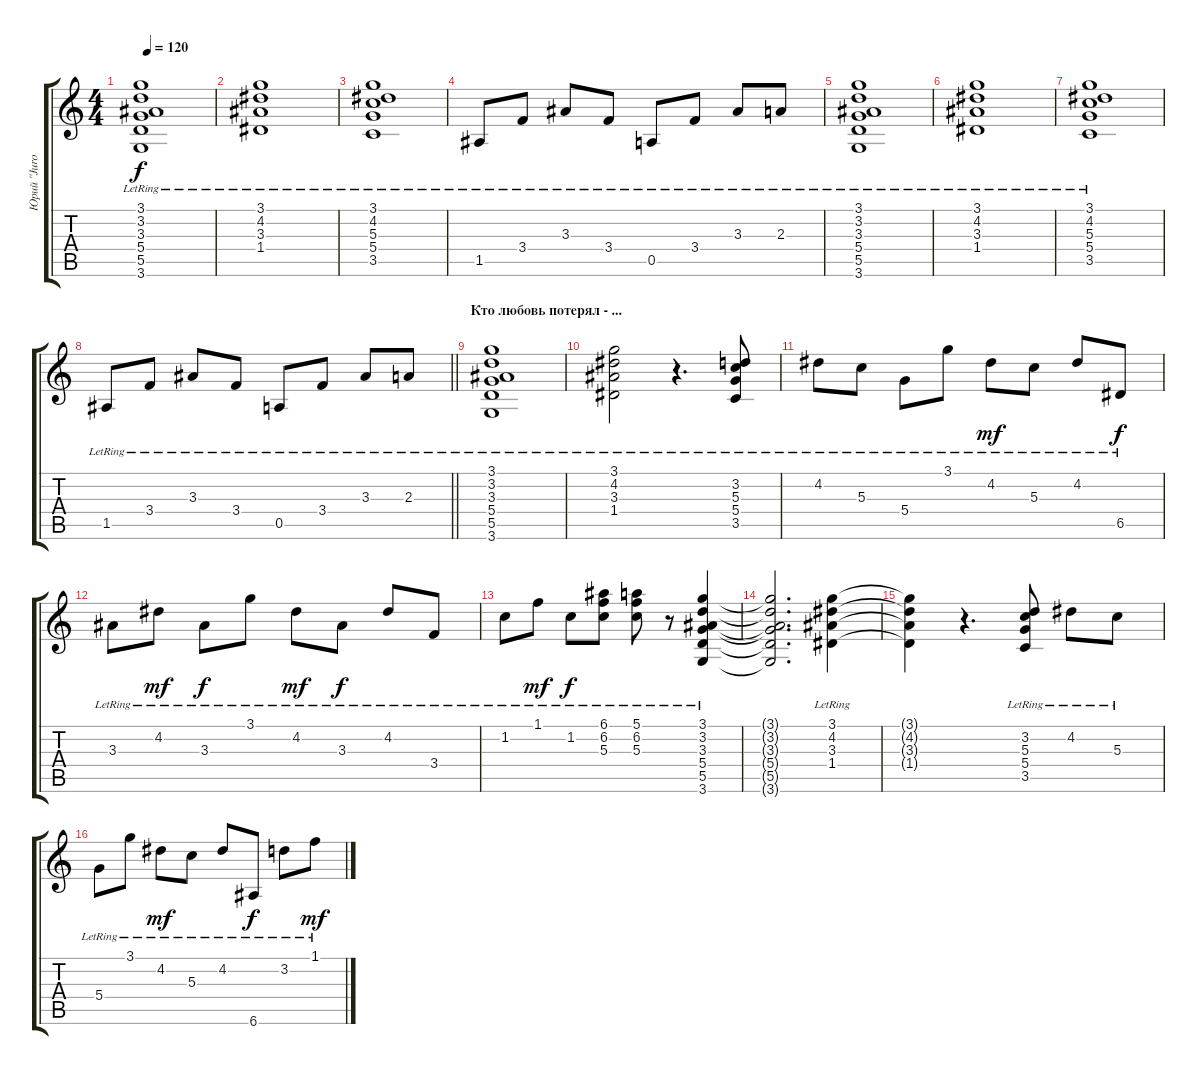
\track ("Юрий \"Juron\" Мелисов       (Гитара)" "Юрий \"Juro") {instrument acousticguitarsteel}
\staff {score tabs}
\tuning (E4 B3 G3 D3 A2 E2) {hide}
\ts (4 4)
\tempo 120
\clef g2
\ks c
(3.1{lr} 3.2{lr} 3.3{lr} 5.4{lr} 5.5{lr} 3.6{lr}).1{dy f} |
(3.1{lr} 4.2{lr} 3.3{lr} 1.4{lr}).1 |
(3.1{lr} 4.2{lr} 5.3{lr} 5.4{lr} 3.5{lr}).1 |
1.5{lr}.8 3.4{lr}.8 3.3{lr}.8 3.4{lr}.8 0.5{lr}.8 3.4{lr}.8 3.3{lr}.8 2.3{lr}.8 |
(3.1{lr} 3.2{lr} 3.3{lr} 5.4{lr} 5.5{lr} 3.6{lr}).1 |
(3.1{lr} 4.2{lr} 3.3{lr} 1.4{lr}).1 |
(3.1{lr} 4.2{lr} 5.3{lr} 5.4{lr} 3.5{lr}).1 |
\barLineRight lightlight
1.5{lr}.8 3.4{lr}.8 3.3{lr}.8 3.4{lr}.8 0.5{lr}.8 3.4{lr}.8 3.3{lr}.8 2.3{lr}.8 |
\section ("" "Кто любовь потерял - ...")
(3.1{lr} 3.2{lr} 3.3{lr} 5.4{lr} 5.5{lr} 3.6{lr}).1 |
(3.1{lr} 4.2{lr} 3.3{lr} 1.4{lr}).2 r.4{d} (3.2{lr} 5.3{lr} 5.4{lr} 3.5{lr}).8 |
4.2{lr}.8 5.3{lr}.8 5.4{lr}.8 3.1{lr}.8 4.2{lr}.8{dy mf} 5.3{lr}.8 4.2{lr}.8 6.5{lr}.8{dy f} |
3.3{lr}.8 4.2{lr}.8{dy mf} 3.3{lr}.8{dy f} 3.1{lr}.8 4.2{lr}.8{dy mf} 3.3{lr}.8{dy f} 4.2{lr}.8 3.4{lr}.8 |
1.2{lr}.8 1.1{lr}.8{dy mf} 1.2{lr}.8{dy f} (6.1{lr} 6.2{lr} 5.3{lr}).8 (5.1{lr} 6.2{lr} 5.3{lr}).8 r.8 (3.1{lr} 3.2{lr} 3.3{lr} 5.4{lr} 5.5{lr} 3.6{lr}).4 |
(3.1{t} 3.2{t} 3.3{t} 5.4{t} 5.5{t} 3.6{t}).2{d} (3.1{lr} 4.2{lr} 3.3{lr} 1.4{lr}).4 |
(3.1{t} 4.2{t} 3.3{t} 1.4{t}).4 r.4{d} (3.2{lr} 5.3{lr} 5.4{lr} 3.5{lr}).8 4.2{lr}.8 5.3{lr}.8 |
5.4{lr}.8 3.1{lr}.8 4.2{lr}.8{dy mf} 5.3{lr}.8 4.2{lr}.8 6.6{lr}.8{dy f} 3.2{lr}.8 1.1{lr}.8{dy mf}
